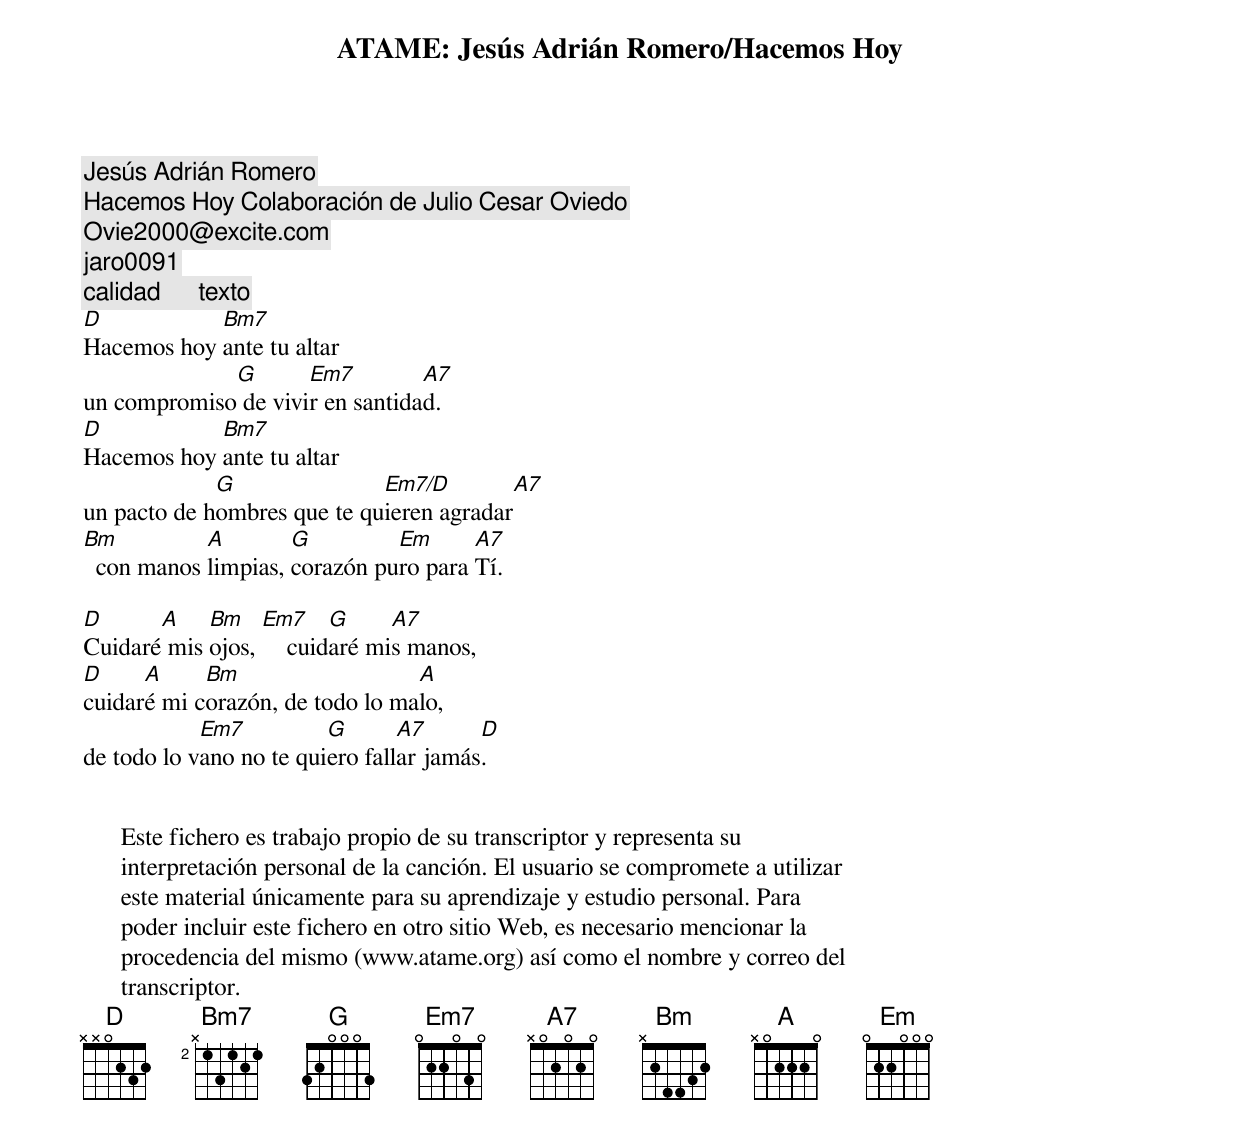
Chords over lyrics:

ATAME: Jesús Adrián Romero/Hacemos Hoy

      Jesús Adrián Romero
      Hacemos Hoy Colaboración de Julio Cesar Oviedo
      Ovie2000@excite.com
       jaro0091
      calidad      texto
D           Bm7
Hacemos hoy ante tu altar
             G       Em7         A7
un compromiso de vivir en santidad.
D           Bm7
Hacemos hoy ante tu altar
             G               Em7/D        A7
un pacto de hombres que te quieren agradar
Bm          A        G         Em      A7
  con manos limpias, corazón puro para Tí.

D      A    Bm    Em7     G     A7
Cuidaré mis ojos,     cuidaré mis manos,
D     A     Bm                   A
cuidaré mi corazón, de todo lo malo,
            Em7          G       A7      D
de todo lo vano no te quiero fallar jamás.


      Este fichero es trabajo propio de su transcriptor y representa su
      interpretación personal de la canción. El usuario se compromete a utilizar
      este material únicamente para su aprendizaje y estudio personal. Para
      poder incluir este fichero en otro sitio Web, es necesario mencionar la
      procedencia del mismo (www.atame.org) así como el nombre y correo del
      transcriptor.
